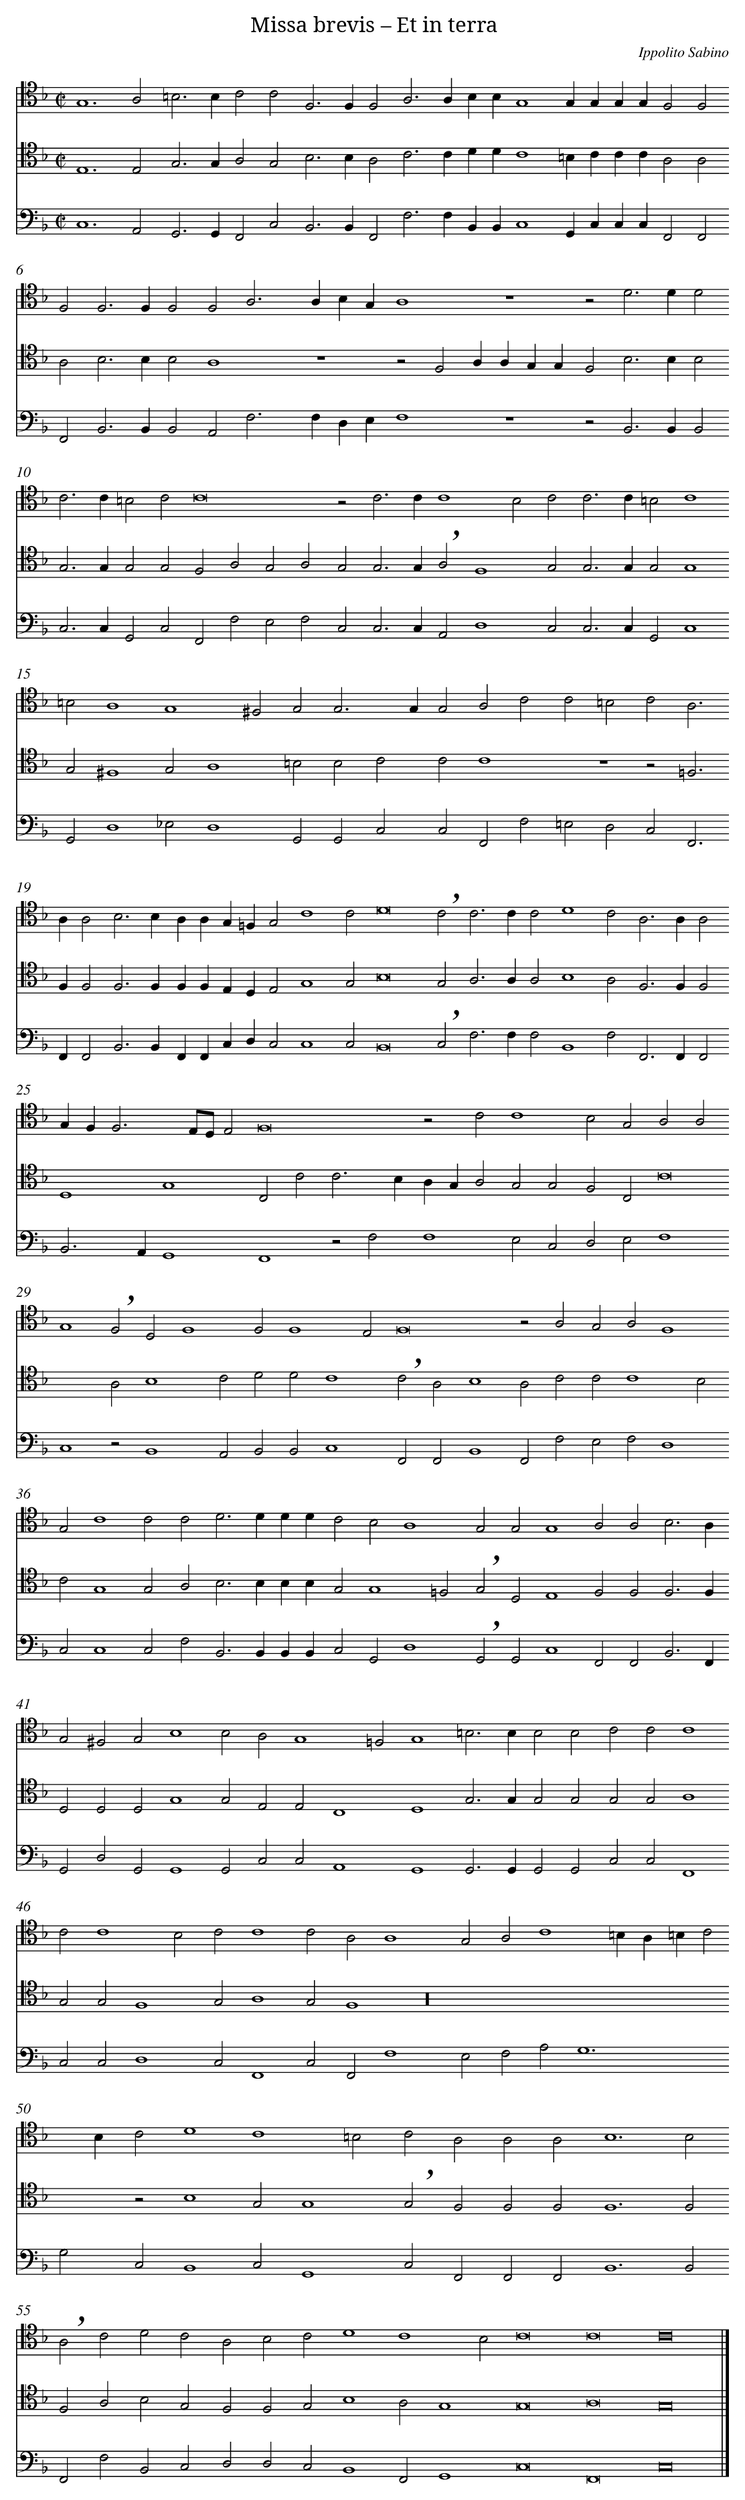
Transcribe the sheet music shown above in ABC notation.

X:1
T: Missa brevis – Et in terra
C: Ippolito Sabino
L: 1/4
M: C|
V: 1 clef=tenor
V: 2 clef=tenor
V: 3 clef=bass
K: F
[V:1] G,6A,2 [|]
[V:2] E,6E,2 [|]
[V:3] C,6A,,2 [|]
[V:1] =B,2>B,2C2C2 [|]
[V:2] G,2>G,2A,2G,2 [|]
[V:3] G,,2>G,,2F,,2C,2 [|]
[V:1] F,2>F,2F,2A,3 [|]
[V:2] B,2>B,2A,2C3 [|]
[V:3] B,,2>B,,2F,,2F,3 [|]
[V:1] A,B,B,G,4 [|]
[V:2] CDDC4 [|]
[V:3] F,B,,B,,C,4 [|]
[V:1] G,G,G,G,F,2F,2 [|]
[V:2] =B,CCCA,2A,2 [|]
[V:3] G,,C,C,C,F,,2F,,2 [|]
[V:1] F,2F,2>F,2F,2 [|]
[V:2] A,2B,2>B,2B,2 [|]
[V:3] F,,2B,,2>B,,2B,,2 [|]
[V:1] F,2A,2>A,2B,G, [|]
[V:2] A,4z4 [|]
[V:3] A,,2F,2>F,2D,E, [|]
[V:1] A,4z4 [|]
[V:2] z2F,2A,A,G,G, [|]
[V:3] F,4z4 [|]
[V:1] z2D2>D2D2 [|]
[V:2] F,2B,2>B,2B,2 [|]
[V:3] z2B,,2>B,,2B,,2 [|]
[V:1] C2>C2=B,2C2 [|]
[V:2] G,2>G,2G,2G,2 [|]
[V:3] C,2>C,2G,,2C,2 [|]
[V:1] C8 [|]
[V:2] F,2A,2G,2A,2 [|]
[V:3] F,,2F,2E,2F,2 [|]
[V:1] z2C2>C2C4 [|]
[V:2] G,2G,2>G,2!breath!A,2 [|]
[V:3] C,2C,2>C,2A,,2 [|]
[V:1] B,2C2C3 [|]
[V:2] F,4G,2G,3 [|]
[V:3] D,4C,2C,3 [|]
[V:1] C=B,2C4 [|]
[V:2] G,G,2G,4 [|]
[V:3] C,G,,2C,4 [|]
[V:1] =B,2A,4G,4 [|]
[V:2] G,2^F,4G,2 [|]
[V:3] G,,2D,4_E,2 [|]
[V:1] ^F,2G,2G,3 [|]
[V:2] A,4=B,2B,2 [|]
[V:3] D,4G,,2G,,2 [|]
[V:1] G,G,2A,2C2 [|]
[V:2] C2C2C4 [|]
[V:3] C,2C,2F,,2F,2 [|]
[V:1] C2=B,2C2A,3 [|]
[V:2] z4z2=F,3 [|]
[V:3] =E,2D,2C,2F,,3 [|]
[V:1] A,A,2B,3B, [|]
[V:2] F,F,2F,3F, [|]
[V:3] F,,F,,2B,,3B,, [|]
[V:1] A,A,G,=F,G,2C4 [|]
[V:2] F,F,E,D,E,2G,4 [|]
[V:3] F,,F,,C,D,C,2C,4 [|]
[V:1] C2D8 [|]
[V:2] G,2B,8 [|]
[V:3] C,2B,,8 [|]
[V:1] !breath!C2C3 [|]
[V:2] G,2A,3 [|]
[V:3] !breath!C,2F,3 [|]
[V:1] CC2D4 [|]
[V:2] A,A,2B,4 [|]
[V:3] F,F,2B,,4 [|]
[V:1] C2A,2>A,2A,2 [|]
[V:2] A,2F,2>F,2F,2 [|]
[V:3] F,2F,,2>F,,2F,,2 [|]
[V:1] G,F,2<F,2E,/D,/E,2 [|]
[V:2] D,4G,4 [|]
[V:3] B,,2>A,,2G,,4 [|]
[V:1] F,8 [|]
[V:2] C,2C2C3B, [|]
[V:3] F,,4z2F,2 [|]
[V:1] z2C2C4 [|]
[V:2] A,G,A,2G,2G,2 [|]
[V:3] F,4E,2C,2 [|]
[V:1] B,2G,2A,2A,2 [|]
[V:2] F,2C,2C8 [|]
[V:3] D,2E,2F,4 [|]
[V:1] G,4!breath!F,2D,2 [|]
[V:2] A,2B,4 [|]
[V:3] C,4z2B,,4 [|]
[V:1] F,4F,2F,4 [|]
[V:2] C2D2D2 [|]
[V:3] A,,2B,,2B,,2 [|]
[V:1] E,2F,8 [|]
[V:2] C4!breath!C2A,2 [|]
[V:3] C,4F,,2F,,2 [|]
[V:1] z2A,2 [|]
[V:2] B,4A,2C2 [|]
[V:3] B,,4F,,2F,2 [|]
[V:1] G,2A,2F,4 [|]
[V:2] C2C4B,2 [|]
[V:3] E,2F,2D,4 [|]
[V:1] G,2C4C2 [|]
[V:2] C2G,4G,2 [|]
[V:3] C,2C,4C,2 [|]
[V:1] C2D2>D2DD [|]
[V:2] A,2B,2>B,2B,B, [|]
[V:3] F,2B,,2>B,,2B,,B,, [|]
[V:1] C2B,2A,4 [|]
[V:2] G,2G,4=F,2 [|]
[V:3] C,2G,,2D,4 [|]
[V:1] G,2G,2G,4 [|]
[V:2] !breath!G,2D,2E,4 [|]
[V:3] !breath!G,,2G,,2C,4 [|]
[V:1] A,2A,2B,3A, [|]
[V:2] F,2F,2F,3F, [|]
[V:3] F,,2F,,2B,,3F,, [|]
[V:1] G,2^F,2G,2B,4 [|]
[V:2] D,2D,2D,2G,4 [|]
[V:3] G,,2D,2G,,2G,,4 [|]
[V:1] B,2A,2G,4 [|]
[V:2] G,2E,2E,2 [|]
[V:3] G,,2C,2C,2 [|]
[V:1] =F,2G,4 [|]
[V:2] C,4D,4 [|]
[V:3] A,,4G,,4 [|]
[V:1] =B,2>B,2B,2B,2 [|]
[V:2] G,2>G,2G,2G,2 [|]
[V:3] G,,2>G,,2G,,2G,,2 [|]
[V:1] C2C2C4 [|]
[V:2] G,2G,2A,4 [|]
[V:3] C,2C,2F,,4 [|]
[V:1] C2C4B,2 [|]
[V:2] G,2G,2F,4 [|]
[V:3] C,2C,2D,4 [|]
[V:1] C2C4C2 [|]
[V:2] G,2A,4G,2 [|]
[V:3] C,2F,,4C,2 [|]
[V:1] A,2A,4G,2 [|]
[V:2] F,4z16 [|]
[V:3] F,,2F,4E,2 [|]
[V:1] A,2C4=B,A, [|]
[V:2]  [|]
[V:3] F,2A,2G,6 [|]
[V:1] =B,C2B,C2D4 [|]
[V:2] z2B,4 [|]
[V:3] G,2C,2B,,4 [|]
[V:1] C4=B,2 [|]
[V:2] G,2G,4 [|]
[V:3] C,2G,,4 [|]
[V:1] C2A,2A,2A,2 [|]
[V:2] !breath!G,2F,2F,2F,2 [|]
[V:3] C,2F,,2F,,2F,,2 [|]
[V:1] B,6B,2 [|]
[V:2] F,6F,2 [|]
[V:3] B,,6B,,2 [|]
[V:1] !breath!A,2C2D2C2 [|]
[V:2] F,2A,2B,2G,2 [|]
[V:3] F,,2F,2B,,2C,2 [|]
[V:1] A,2B,2C2D4 [|]
[V:2] F,2F,2G,2B,4 [|]
[V:3] D,2D,2C,2B,,4 [|]
[V:1] C4B,2 [|]
[V:2] A,2G,4 [|]
[V:3] F,,2G,,4 [|]
[V:1] C8 [|]
[V:2] G,8 [|]
[V:3] C,8 [|]
[V:1] C8 [|]
[V:2] A,8 [|]
[V:3] F,,8 [|]
[V:1] C8 |]
[V:2] G,8 |]
[V:3] C,8 |]
